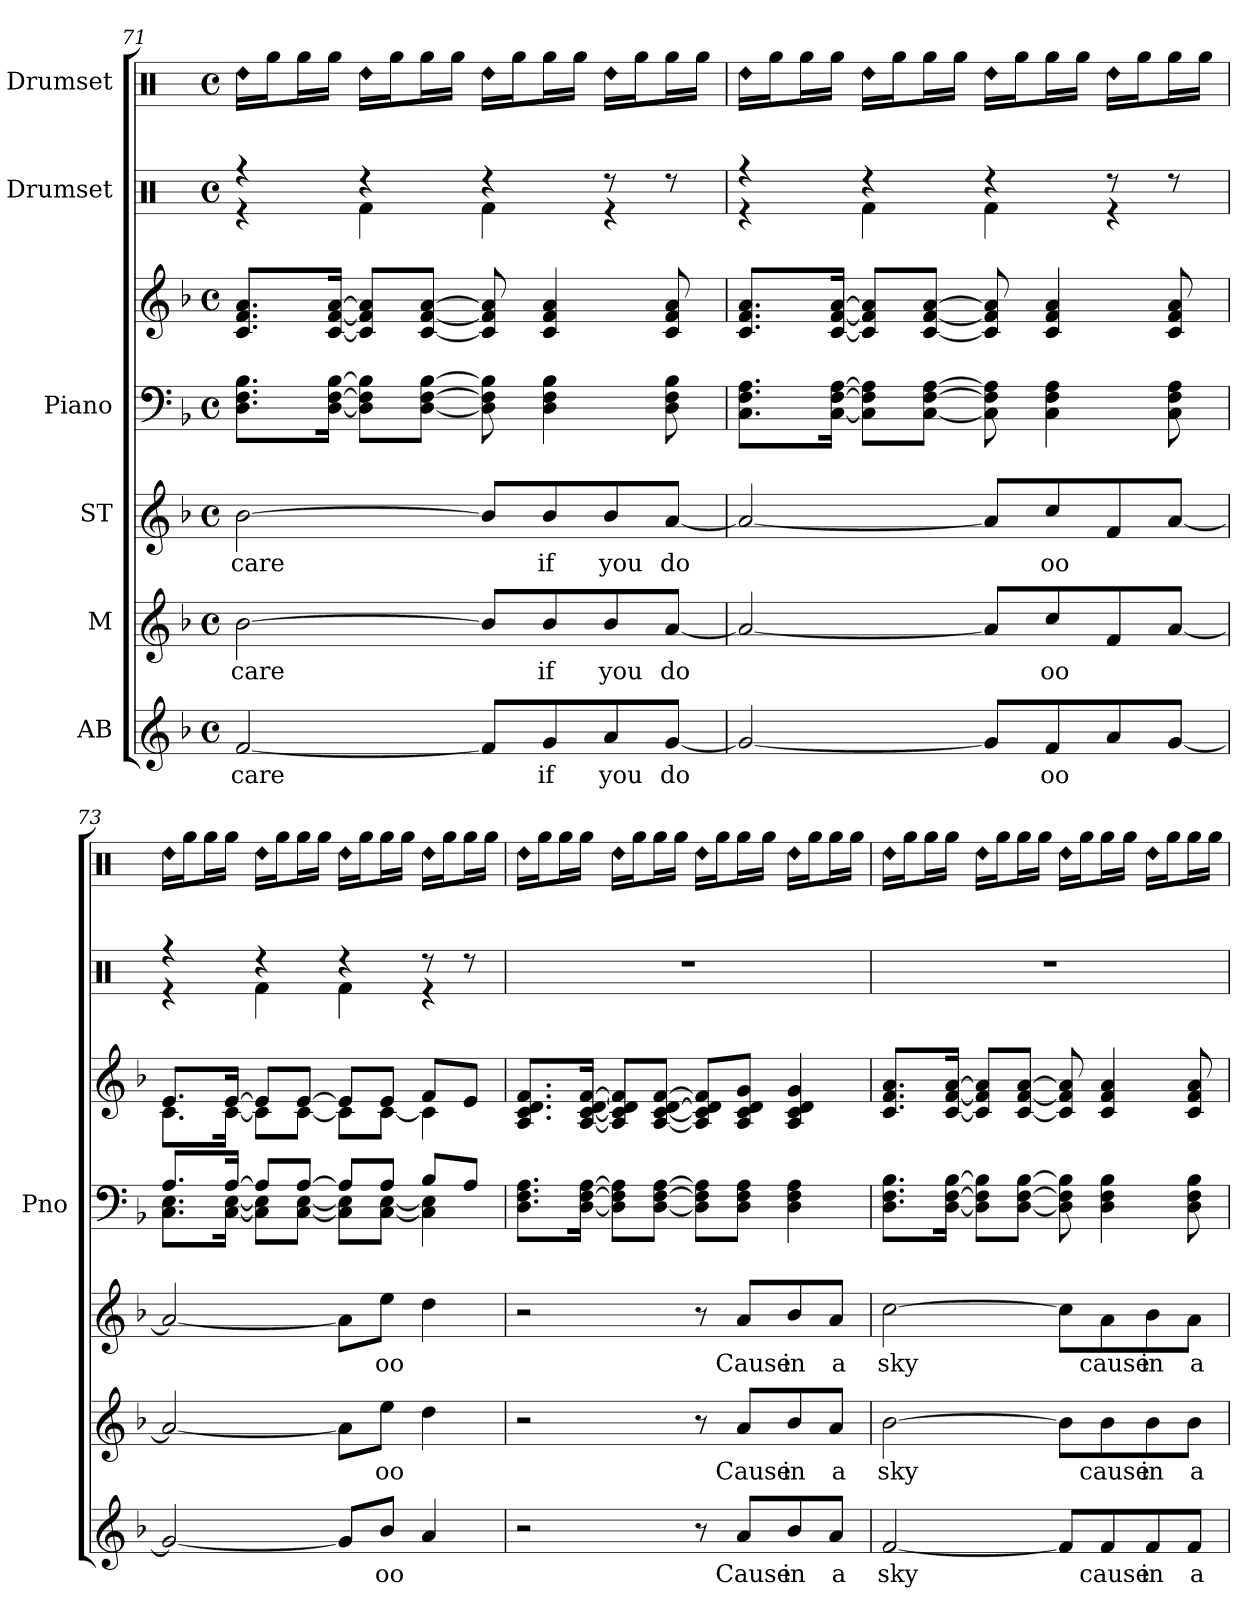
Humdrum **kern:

**kern	**text	**kern	**text	**kern	**text	**kern	**kern	**kern	**kern
*part6	*part6	*part5	*part5	*part4	*part4	*part3	*part3	*part2	*part1
*staff7	*staff7	*staff6	*staff6	*staff5	*staff5	*staff4	*staff3	*staff2	*staff1
*I"AB	*	*I"M	*	*I"ST	*	*I"Piano	*	*I"Drumset	*I"Drumset
*	*	*	*	*	*	*I'Pno	*	*	*
!!LO:LB:g=z
*clefG2	*	*clefG2	*	*clefG2	*	*clefF4	*clefG2	*clefX	*clefX
*k[b-]	*	*k[b-]	*	*k[b-]	*	*k[b-]	*k[b-]	*k[]	*k[]
*M4/4	*	*M4/4	*	*M4/4	*	*M4/4	*M4/4	*M4/4	*M4/4
*met(c)	*	*met(c)	*	*met(c)	*	*met(c)	*met(c)	*met(c)	*met(c)
=71	=71	=71	=71	=71	=71	=71	=71	=71	=71
!	!LO:LY:b	!	!LO:LY:b	!	!LO:LY:b	!	!	!	!LO:N:head=diamond
*	*	*	*	*	*	*	*	*^	*
[2f/	-care	[2b-\	care	[2b-\	care	8.D\ 8.F\ 8.B-\L	8.c/ 8.f/ 8.a/L	4r	4r	16Rdd/LL
.	.	.	.	.	.	.	.	.	.	16Rgg\J
.	.	.	.	.	.	.	.	.	.	16Rgg\L
.	.	.	.	.	.	[16D\ [16F\ [16B-\Jk	[16c/ [16f/ [16a/Jk	.	.	16Rgg\JJ
!	!	!	!	!	!	!	!	!	!	!LO:N:head=diamond
.	.	.	.	.	.	8D]\ 8F]\ 8B-]\L	8c]/ 8f]/ 8a]/L	4r	4Rf\	16Rdd/LL
.	.	.	.	.	.	.	.	.	.	16Rgg\J
.	.	.	.	.	.	[8D\ [8F\ [8B-\J	[8c/ [8f/ [8a/J	.	.	16Rgg\L
.	.	.	.	.	.	.	.	.	.	16Rgg\JJ
!	!	!	!	!	!	!	!	!	!	!LO:N:head=diamond
8f/L]	.	8b-/L]	.	8b-/L]	.	8D\] 8F\] 8B-\]	8c/] 8f/] 8a/]	4r	4Rf\	16Rdd/LL
.	.	.	.	.	.	.	.	.	.	16Rgg\J
!	!LO:LY:b	!	!LO:LY:b	!	!LO:LY:b	!	!	!	!	!
8g/	if	8b-/	if	8b-/	if	4D\ 4F\ 4B-\	4c/ 4f/ 4a/	.	.	16Rgg\L
.	.	.	.	.	.	.	.	.	.	16Rgg\JJ
!	!LO:LY:b	!	!LO:LY:b	!	!LO:LY:b	!	!	!	!	!LO:N:head=diamond
8a/	you	8b-/	you	8b-/	you	.	.	8r	4r	16Rdd/LL
.	.	.	.	.	.	.	.	.	.	16Rgg\J
!	!LO:LY:b	!	!LO:LY:b	!	!LO:LY:b	!	!	!	!	!
[8g/J	-do	[8a/J	-do	[8a/J	-do	8D\ 8F\ 8B-\	8c/ 8f/ 8a/	8r	.	16Rgg\L
.	.	.	.	.	.	.	.	.	.	16Rgg\JJ
=72	=72	=72	=72	=72	=72	=72	=72	=72	=72	=72
!	!	!	!	!	!	!	!	!	!	!LO:N:head=diamond
2g/_	.	2a/_	.	2a/_	.	8.C\ 8.F\ 8.A\L	8.c/ 8.f/ 8.a/L	4r	4r	16Rdd/LL
.	.	.	.	.	.	.	.	.	.	16Rgg\J
.	.	.	.	.	.	.	.	.	.	16Rgg\L
.	.	.	.	.	.	[16C\ [16F\ [16A\Jk	[16c/ [16f/ [16a/Jk	.	.	16Rgg\JJ
!	!	!	!	!	!	!	!	!	!	!LO:N:head=diamond
.	.	.	.	.	.	8C]\ 8F]\ 8A]\L	8c]/ 8f]/ 8a]/L	4r	4Rf\	16Rdd/LL
.	.	.	.	.	.	.	.	.	.	16Rgg\J
.	.	.	.	.	.	[8C\ [8F\ [8A\J	[8c/ [8f/ [8a/J	.	.	16Rgg\L
.	.	.	.	.	.	.	.	.	.	16Rgg\JJ
!	!	!	!	!	!	!	!	!	!	!LO:N:head=diamond
8g/L]	.	8a/L]	.	8a/L]	.	8C\] 8F\] 8A\]	8c/] 8f/] 8a/]	4r	4Rf\	16Rdd/LL
.	.	.	.	.	.	.	.	.	.	16Rgg\J
!	!LO:LY:b	!	!LO:LY:b	!	!LO:LY:b	!	!	!	!	!
8f/	-oo	8cc/	-oo	8cc/	-oo	4C\ 4F\ 4A\	4c/ 4f/ 4a/	.	.	16Rgg\L
.	.	.	.	.	.	.	.	.	.	16Rgg\JJ
!	!	!	!	!	!	!	!	!	!	!LO:N:head=diamond
8a/	.	8f/	.	8f/	.	.	.	8r	4r	16Rdd/LL
.	.	.	.	.	.	.	.	.	.	16Rgg\J
[8g/J	.	[8a/J	.	[8a/J	.	8C\ 8F\ 8A\	8c/ 8f/ 8a/	8r	.	16Rgg\L
.	.	.	.	.	.	.	.	.	.	16Rgg\JJ
=73	=73	=73	=73	=73	=73	=73	=73	=73	=73	=73
*	*	*	*	*	*	*^	*^	*	*	*
!	!	!	!	!	!	!	!	!	!	!	!	!LO:N:head=diamond
2g/_	.	2a/_	.	2a/_	.	8.A/L	8.C\ 8.E\L	8.e/L	8.c\L	4r	4r	16Rdd/LL
.	.	.	.	.	.	.	.	.	.	.	.	16Rgg\J
.	.	.	.	.	.	.	.	.	.	.	.	16Rgg\L
.	.	.	.	.	.	[16A/Jk	[16C\ [16E\Jk	[16e/Jk	[16c\Jk	.	.	16Rgg\JJ
!	!	!	!	!	!	!	!	!	!	!	!	!LO:N:head=diamond
.	.	.	.	.	.	8A/L]	8C]\ 8E]\L	8e/L]	8c\L]	4r	4Rf\	16Rdd/LL
.	.	.	.	.	.	.	.	.	.	.	.	16Rgg\J
.	.	.	.	.	.	[8A/J	[8C\ [8E\J	[8e/J	[8c\J	.	.	16Rgg\L
.	.	.	.	.	.	.	.	.	.	.	.	16Rgg\JJ
!	!	!	!	!	!	!	!	!	!	!	!	!LO:N:head=diamond
8g/L]	.	8a\L]	.	8a\L]	.	8A/L]	8C]\ 8E]\L	8e/L]	8c\L]	4r	4Rf\	16Rdd/LL
.	.	.	.	.	.	.	.	.	.	.	.	16Rgg\J
!	!LO:LY:b	!	!LO:LY:b	!	!LO:LY:b	!	!	!	!	!	!	!
8b-/J	-oo	8ee\J	-oo	8ee\J	-oo	8A/J	[8C\ [8E\J	8e/J	[8c\J	.	.	16Rgg\L
.	.	.	.	.	.	.	.	.	.	.	.	16Rgg\JJ
!	!	!	!	!	!	!	!	!	!	!	!	!LO:N:head=diamond
4a/	.	4dd\	.	4dd\	.	8B-/L	4C\] 4E\]	8f/L	4c\]	8r	4r	16Rdd/LL
.	.	.	.	.	.	.	.	.	.	.	.	16Rgg\J
.	.	.	.	.	.	8A/J	.	8e/J	.	8r	.	16Rgg\L
.	.	.	.	.	.	.	.	.	.	.	.	16Rgg\JJ
*	*	*	*	*	*	*v	*v	*	*	*v	*v	*
*	*	*	*	*	*	*	*v	*v	*	*
!!LO:PB:g=z
=74	=74	=74	=74	=74	=74	=74	=74	=74	=74
!	!	!	!	!	!	!	!	!	!LO:N:head=diamond
2r	.	2r	.	2r	.	8.D\ 8.F\ 8.A\L	8.A/ 8.c/ 8.d/ 8.f/L	1r	16Rdd/LL
.	.	.	.	.	.	.	.	.	16Rgg\J
.	.	.	.	.	.	.	.	.	16Rgg\L
.	.	.	.	.	.	[16D\ [16F\ [16A\Jk	[16A/ [16c/ [16d/ [16f/Jk	.	16Rgg\JJ
!	!	!	!	!	!	!	!	!	!LO:N:head=diamond
.	.	.	.	.	.	8D]\ 8F]\ 8A]\L	8A]/ 8c]/ 8d]/ 8f]/L	.	16Rdd/LL
.	.	.	.	.	.	.	.	.	16Rgg\J
.	.	.	.	.	.	[8D\ [8F\ [8A\J	[8A/ [8c/ [8d/ [8f/J	.	16Rgg\L
.	.	.	.	.	.	.	.	.	16Rgg\JJ
!	!	!	!	!	!	!	!	!	!LO:N:head=diamond
8r	.	8r	.	8r	.	8D]\ 8F]\ 8A]\L	8A]/ 8c]/ 8d]/ 8f]/L	.	16Rdd/LL
.	.	.	.	.	.	.	.	.	16Rgg\J
!	!LO:LY:b	!	!LO:LY:b	!	!LO:LY:b	!	!	!	!
8a/L	Cause	8a/L	Cause	8a/L	Cause	8D\ 8F\ 8A\J	8A/ 8c/ 8d/ 8g/J	.	16Rgg\L
.	.	.	.	.	.	.	.	.	16Rgg\JJ
!	!LO:LY:b	!	!LO:LY:b	!	!LO:LY:b	!	!	!	!LO:N:head=diamond
8b-/	in	8b-/	in	8b-/	in	4D\ 4F\ 4A\	4A/ 4c/ 4d/ 4g/	.	16Rdd/LL
.	.	.	.	.	.	.	.	.	16Rgg\J
!	!LO:LY:b	!	!LO:LY:b	!	!LO:LY:b	!	!	!	!
8a/J	a	8a/J	a	8a/J	a	.	.	.	16Rgg\L
.	.	.	.	.	.	.	.	.	16Rgg\JJ
=75	=75	=75	=75	=75	=75	=75	=75	=75	=75
!	!LO:LY:b	!	!LO:LY:b	!	!LO:LY:b	!	!	!	!LO:N:head=diamond
[2f/	-sky	[2b-\	-sky	[2cc\	-sky	8.D\ 8.F\ 8.B-\L	8.c/ 8.f/ 8.a/L	1r	16Rdd/LL
.	.	.	.	.	.	.	.	.	16Rgg\J
.	.	.	.	.	.	.	.	.	16Rgg\L
.	.	.	.	.	.	[16D\ [16F\ [16B-\Jk	[16c/ [16f/ [16a/Jk	.	16Rgg\JJ
!	!	!	!	!	!	!	!	!	!LO:N:head=diamond
.	.	.	.	.	.	8D]\ 8F]\ 8B-]\L	8c]/ 8f]/ 8a]/L	.	16Rdd/LL
.	.	.	.	.	.	.	.	.	16Rgg\J
.	.	.	.	.	.	[8D\ [8F\ [8B-\J	[8c/ [8f/ [8a/J	.	16Rgg\L
.	.	.	.	.	.	.	.	.	16Rgg\JJ
!	!	!	!	!	!	!	!	!	!LO:N:head=diamond
8f/L]	.	8b-\L]	.	8cc\L]	.	8D\] 8F\] 8B-\]	8c/] 8f/] 8a/]	.	16Rdd/LL
.	.	.	.	.	.	.	.	.	16Rgg\J
!	!LO:LY:b	!	!LO:LY:b	!	!LO:LY:b	!	!	!	!
8f/	cause	8b-\	cause	8a\	cause	4D\ 4F\ 4B-\	4c/ 4f/ 4a/	.	16Rgg\L
.	.	.	.	.	.	.	.	.	16Rgg\JJ
!	!LO:LY:b	!	!LO:LY:b	!	!LO:LY:b	!	!	!	!LO:N:head=diamond
8f/	in	8b-\	in	8b-\	in	.	.	.	16Rdd/LL
.	.	.	.	.	.	.	.	.	16Rgg\J
!	!LO:LY:b	!	!LO:LY:b	!	!LO:LY:b	!	!	!	!
8f/J	a	8b-\J	a	8a\J	a	8D\ 8F\ 8B-\	8c/ 8f/ 8a/	.	16Rgg\L
.	.	.	.	.	.	.	.	.	16Rgg\JJ
=	=	=	=	=	=	=	=	=	=
*-	*-	*-	*-	*-	*-	*-	*-	*-	*-
